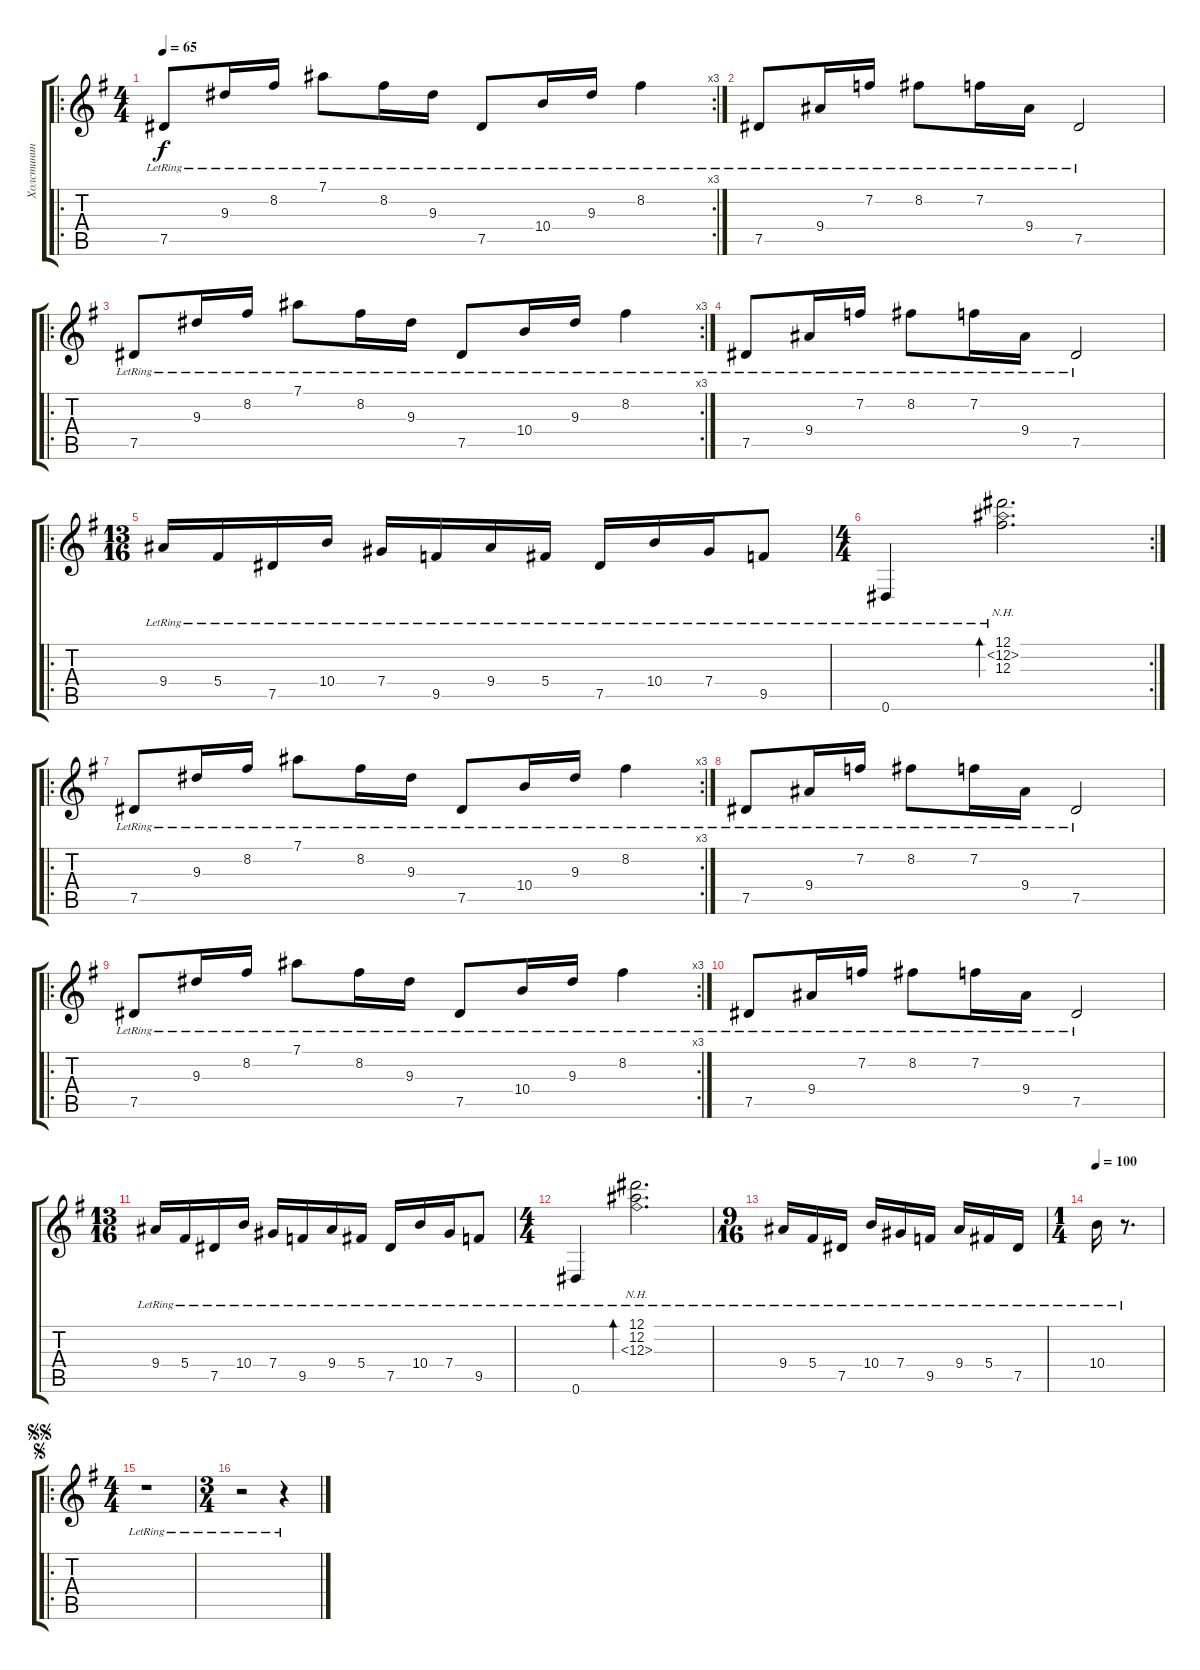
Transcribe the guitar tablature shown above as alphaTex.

\track ("Холстинин (акустика)" "Холстинин ") {instrument electricguitarclean}
\staff {score tabs}
\tuning (Eb4 Bb3 Gb3 Db3 Ab2 Eb2) {hide}
\ro
\rc 3
\ts (4 4)
\tempo 65
\clef g2
\ks g
7.5{lr}.8{dy f instrument electricguitarclean} 9.3{lr}.16 8.2{lr}.16 7.1{lr}.8 8.2{lr}.16 9.3{lr}.16 7.5{lr}.8 10.4{lr}.16 9.3{lr}.16 8.2{lr}.4 |
7.5{lr}.8 9.4{lr}.16 7.2{lr}.16 8.2{lr}.8 7.2{lr}.16 9.4{lr}.16 7.5{lr}.2 |
\ro
\rc 3
7.5{lr}.8 9.3{lr}.16 8.2{lr}.16 7.1{lr}.8 8.2{lr}.16 9.3{lr}.16 7.5{lr}.8 10.4{lr}.16 9.3{lr}.16 8.2{lr}.4 |
7.5{lr}.8 9.4{lr}.16 7.2{lr}.16 8.2{lr}.8 7.2{lr}.16 9.4{lr}.16 7.5{lr}.2 |
\ro
\ts (13 16)
9.4{lr}.16 5.4{lr}.16 7.5{lr}.16 10.4{lr}.16 7.4{lr}.16 9.5{lr}.16 9.4{lr}.16 5.4{lr}.16 7.5{lr}.16 10.4{lr}.16 7.4{lr}.16 9.5{lr}.8 |
\rc 2
\ts (4 4)
0.6{lr}.4 (12.1{lr} 12.2{nh lr} 12.3{lr}).2{d bd 30} |
\ro
\rc 3
7.5{lr}.8 9.3{lr}.16 8.2{lr}.16 7.1{lr}.8 8.2{lr}.16 9.3{lr}.16 7.5{lr}.8 10.4{lr}.16 9.3{lr}.16 8.2{lr}.4 |
7.5{lr}.8 9.4{lr}.16 7.2{lr}.16 8.2{lr}.8 7.2{lr}.16 9.4{lr}.16 7.5{lr}.2 |
\ro
\rc 3
7.5{lr}.8 9.3{lr}.16 8.2{lr}.16 7.1{lr}.8 8.2{lr}.16 9.3{lr}.16 7.5{lr}.8 10.4{lr}.16 9.3{lr}.16 8.2{lr}.4 |
7.5{lr}.8 9.4{lr}.16 7.2{lr}.16 8.2{lr}.8 7.2{lr}.16 9.4{lr}.16 7.5{lr}.2 |
\ts (13 16)
9.4{lr}.16 5.4{lr}.16 7.5{lr}.16 10.4{lr}.16 7.4{lr}.16 9.5{lr}.16 9.4{lr}.16 5.4{lr}.16 7.5{lr}.16 10.4{lr}.16 7.4{lr}.16 9.5{lr}.8 |
\ts (4 4)
0.6{lr}.4 (12.1{lr} 12.2{lr} 12.3{nh lr}).2{d bd 30} |
\ts (9 16)
9.4{lr}.16 5.4{lr}.16 7.5{lr}.16 10.4{lr}.16 7.4{lr}.16 9.5{lr}.16 9.4{lr}.16 5.4{lr}.16 7.5{lr}.16 |
\ts (1 4)
\tempo 100
10.4{lr}.16 r.8{d} |
\ro
\ts (4 4)
\jump segno
\jump segnosegno
r.1 |
\ts (3 4)
r.2 r.4
